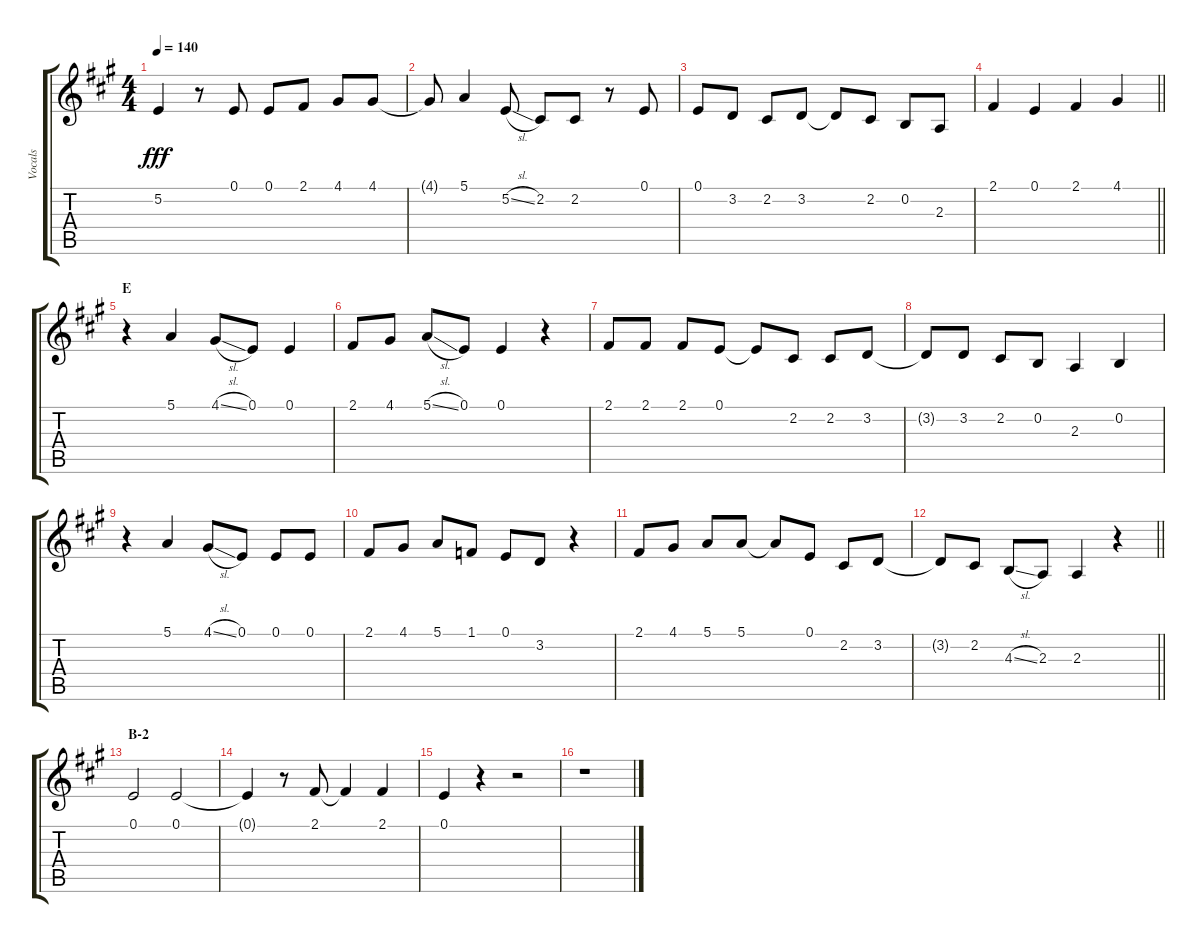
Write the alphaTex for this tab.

\track ("Vocals" "Vocals") {instrument voiceoohs}
\staff {score tabs}
\tuning (E4 B3 G3 D3 A2 E2) {hide}
\ts (4 4)
\tempo 140
\clef g2
\ks a
5.2.4{dy fff} r.8 0.1.8 0.1.8 2.1.8 4.1.8 4.1.8 |
4.1{t}.8 5.1.4 5.2{sl}.8 2.2.8 2.2.8 r.8 0.1.8 |
0.1.8 3.2.8 2.2.8 3.2.8 3.2{t}.8 2.2.8 0.2.8 2.3.8 |
\barLineRight lightlight
2.1.4 0.1.4 2.1.4 4.1.4 |
\section ("" "E")
r.4 5.1.4 4.1{sl}.8 0.1.8 0.1.4 |
2.1.8 4.1.8 5.1{sl}.8 0.1.8 0.1.4 r.4 |
2.1.8 2.1.8 2.1.8 0.1.8 0.1{t}.8 2.2.8 2.2.8 3.2.8 |
3.2{t}.8 3.2.8 2.2.8 0.2.8 2.3.4 0.2.4 |
r.4 5.1.4 4.1{sl}.8 0.1.8 0.1.8 0.1.8 |
2.1.8 4.1.8 5.1.8 1.1.8 0.1.8 3.2.8 r.4 |
2.1.8 4.1.8 5.1.8 5.1.8 5.1{t}.8 0.1.8 2.2.8 3.2.8 |
\barLineRight lightlight
3.2{t}.8 2.2.8 4.3{sl}.8 2.3.8 2.3.4 r.4 |
\section ("" "B-2")
0.1.2 0.1.2 |
0.1{t}.4 r.8 2.1.8 2.1{t}.4 2.1.4 |
0.1.4 r.4 r.2 |
r.1
